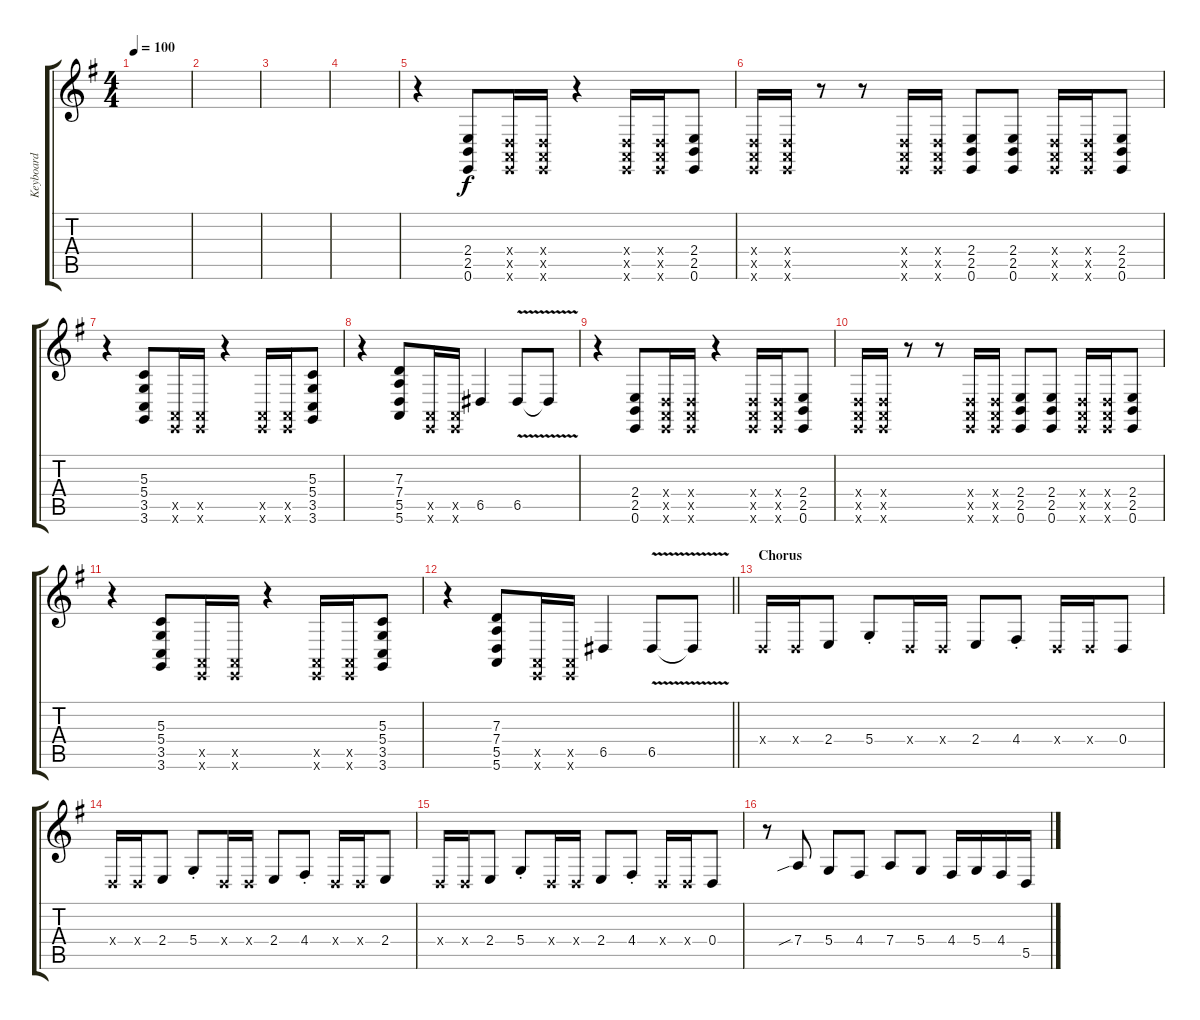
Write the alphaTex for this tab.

\track ("Keyboard" "Keyboard") {instrument churchorgan}
\staff {score tabs}
\tuning (E4 B3 G3 D3 A2 E2) {hide}
\ts (4 4)
\tempo 100
\clef g2
\ks g
|
|
|
|
r.4 (2.4 2.5 0.6).8 (0.4{x} 0.5{x} 0.6{x}).16 (0.4{x} 0.5{x} 0.6{x}).16 r.4 (0.4{x} 0.5{x} 0.6{x}).16 (0.4{x} 0.5{x} 0.6{x}).16 (2.4 2.5 0.6).8 |
(0.4{x} 0.5{x} 0.6{x}).16 (0.4{x} 0.5{x} 0.6{x}).16 r.8 r.8 (0.4{x} 0.5{x} 0.6{x}).16 (0.4{x} 0.5{x} 0.6{x}).16 (2.4 2.5 0.6).8 (2.4 2.5 0.6).8 (0.4{x} 0.5{x} 0.6{x}).16 (0.4{x} 0.5{x} 0.6{x}).16 (2.4 2.5 0.6).8 |
r.4 (5.3 5.4 3.5 3.6).8 (0.5{x} 0.6{x}).16 (0.5{x} 0.6{x}).16 r.4 (0.5{x} 0.6{x}).16 (0.5{x} 0.6{x}).16 (5.3 5.4 3.5 3.6).8 |
r.4 (7.3 7.4 5.5 5.6).8 (0.5{x} 0.6{x}).16 (0.5{x} 0.6{x}).16 6.5.4 6.5{v}.8 6.5{t}.8 |
r.4 (2.4 2.5 0.6).8 (0.4{x} 0.5{x} 0.6{x}).16 (0.4{x} 0.5{x} 0.6{x}).16 r.4 (0.4{x} 0.5{x} 0.6{x}).16 (0.4{x} 0.5{x} 0.6{x}).16 (2.4 2.5 0.6).8 |
(0.4{x} 0.5{x} 0.6{x}).16 (0.4{x} 0.5{x} 0.6{x}).16 r.8 r.8 (0.4{x} 0.5{x} 0.6{x}).16 (0.4{x} 0.5{x} 0.6{x}).16 (2.4 2.5 0.6).8 (2.4 2.5 0.6).8 (0.4{x} 0.5{x} 0.6{x}).16 (0.4{x} 0.5{x} 0.6{x}).16 (2.4 2.5 0.6).8 |
r.4 (5.3 5.4 3.5 3.6).8 (0.5{x} 0.6{x}).16 (0.5{x} 0.6{x}).16 r.4 (0.5{x} 0.6{x}).16 (0.5{x} 0.6{x}).16 (5.3 5.4 3.5 3.6).8 |
\barLineRight lightlight
r.4 (7.3 7.4 5.5 5.6).8 (0.5{x} 0.6{x}).16 (0.5{x} 0.6{x}).16 6.5.4 6.5{v}.8 6.5{t}.8 |
\section ("" "Chorus")
0.4{x}.16 0.4{x}.16 2.4.8 5.4{st}.8 0.4{x}.16 0.4{x}.16 2.4.8 4.4{st}.8 0.4{x}.16 0.4{x}.16 0.4.8 |
0.4{x}.16 0.4{x}.16 2.4.8 5.4{st}.8 0.4{x}.16 0.4{x}.16 2.4.8 4.4{st}.8 0.4{x}.16 0.4{x}.16 2.4.8 |
0.4{x}.16 0.4{x}.16 2.4.8 5.4{st}.8 0.4{x}.16 0.4{x}.16 2.4.8 4.4{st}.8 0.4{x}.16 0.4{x}.16 0.4.8 |
r.8 7.4{sib}.8 5.4.8 4.4.8 7.4.8 5.4.8 4.4.16 5.4.16 4.4.16 5.5.16
